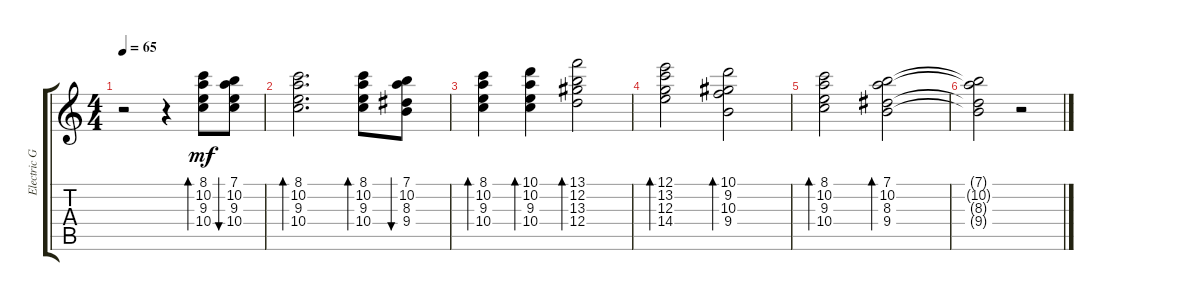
\track ("Electric Guitar" "Electric G") {instrument electricguitarclean}
\staff {score tabs}
\tuning (E4 B3 G3 D3 A2 E2) {hide}
\ts (4 4)
\tempo 65
\clef g2
\ks c
r.2{dy mf instrument electricguitarclean} r.4 (8.1 10.2 9.3 10.4).8{bd 120} (7.1 10.2 9.3 10.4).8{bu 120} |
(8.1 10.2 9.3 10.4).2{d bd 120} (8.1 10.2 9.3 10.4).8{bd 120} (7.1 10.2 8.3 9.4).8{bu 120} |
(8.1 10.2 9.3 10.4).4{bd 120} (10.1 10.2 9.3 10.4).4{bd 120} (13.1 12.2 13.3 12.4).2{bd 120} |
(12.1 13.2 12.3 14.4).2{bd 120} (10.1 9.2 10.3 9.4).2{bd 120} |
(8.1 10.2 9.3 10.4).2{bd 120} (7.1 10.2 8.3 9.4).2{bd 120} |
(7.1{t} 10.2{t} 8.3{t} 9.4{t}).2 r.2
